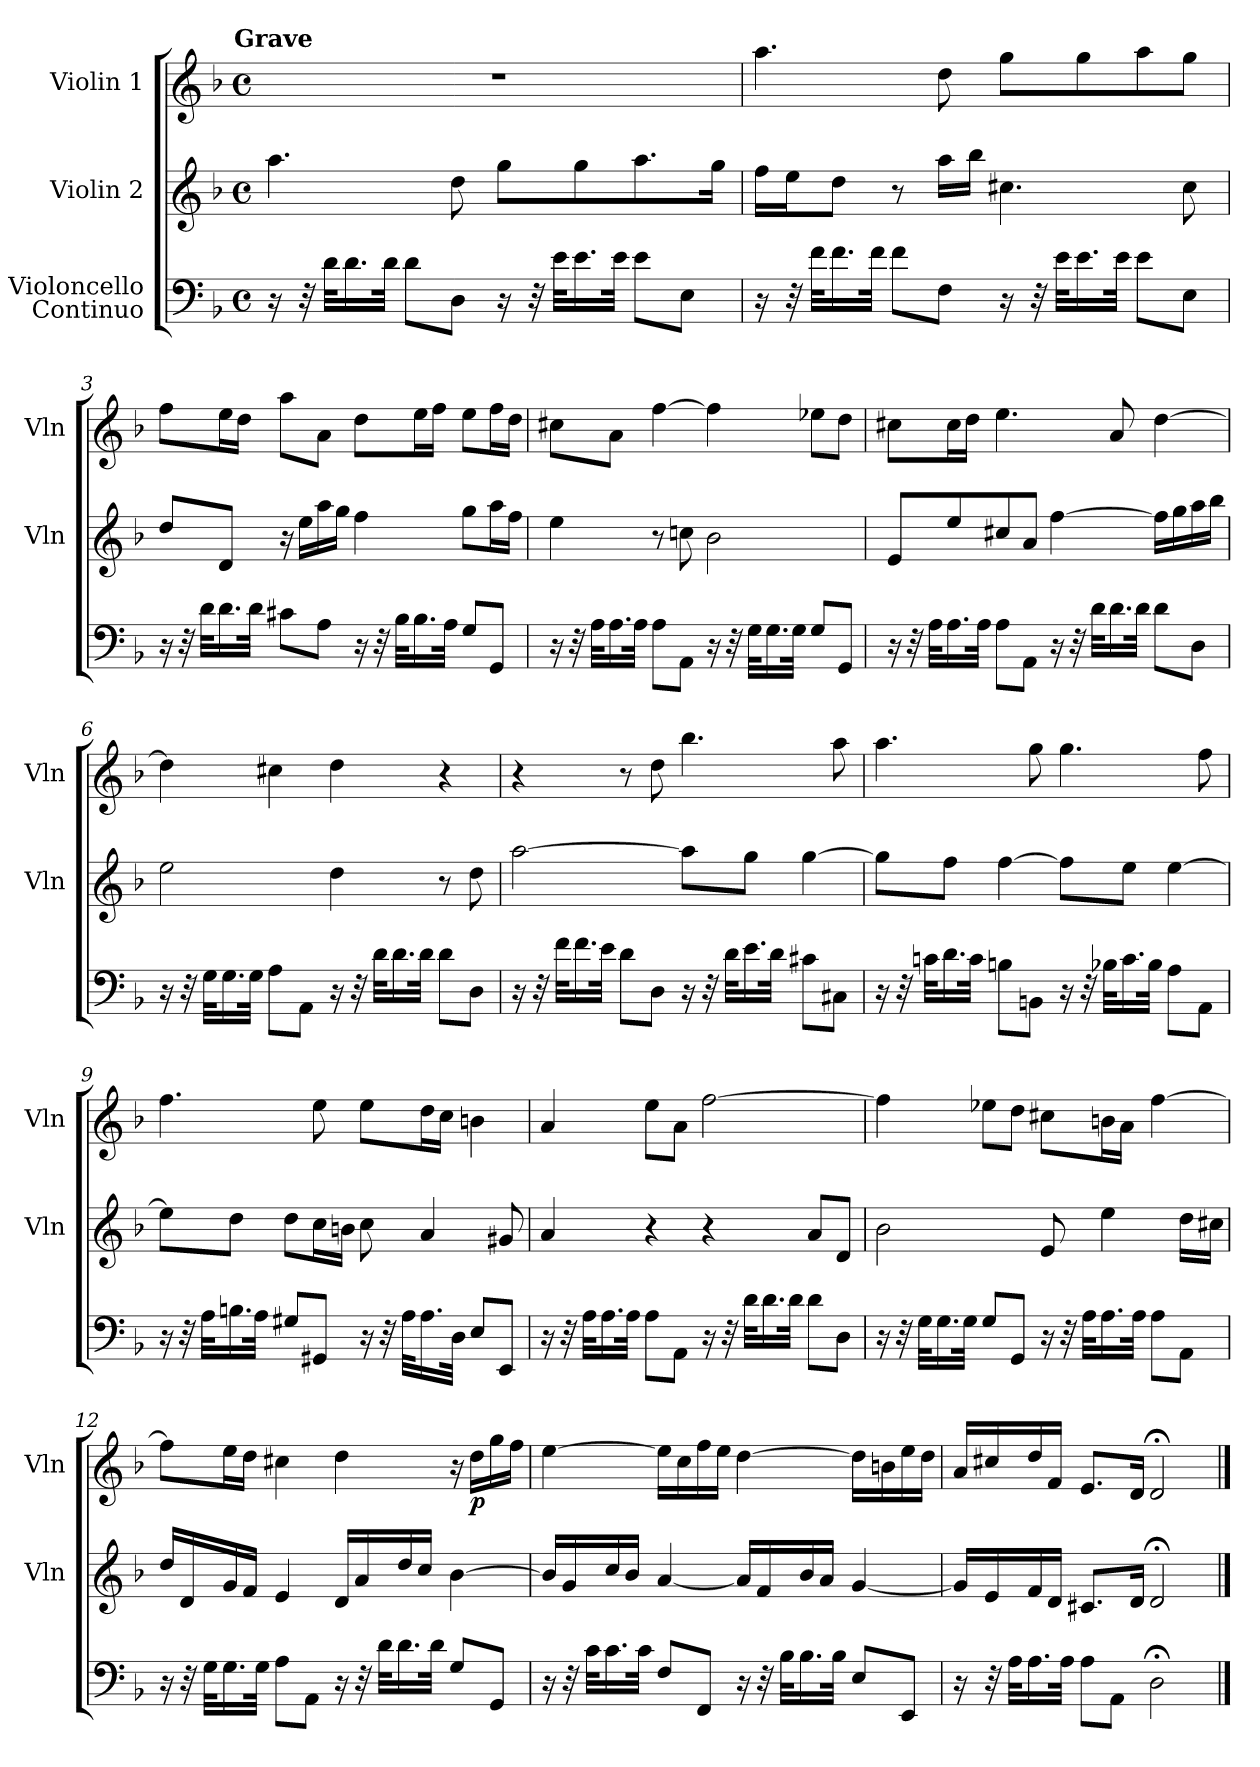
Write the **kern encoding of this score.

**kern	**kern	**kern	**dynam
*part3	*part2	*part1	*part1
*staff3	*staff2	*staff1	*staff1
*I"Violoncello\nContinuo	*I"Violin 2	*I"Violin 1	*
*	*I'Vln	*I'Vln	*
*clefF4	*clefG2	*clefG2	*
*k[b-]	*k[b-]	*k[b-]	*
*d:	*d:	*d:	*
!!LO:TX:omd:t=Grave
*M4/4	*M4/4	*M4/4	*
*met(c)	*met(c)	*met(c)	*
*MM32	*MM32	*MM32	*
=1	=1	=1	=1
16r	4.aa\	1r	.
32r	.	.	.
32d\KLL	.	.	.
16.d\	.	.	.
32d\JJk	.	.	.
8d\L	.	.	.
8D\J	8dd\	.	.
16r	8gg\L	.	.
32r	.	.	.
32e\KLL	.	.	.
16.e\	8gg\	.	.
32e\JJk	.	.	.
8e\L	8.aa\	.	.
8E\J	.	.	.
.	16gg\Jk	.	.
=2	=2	=2	=2
16r	16ff\LL	4.aa\	.
32r	16ee\J	.	.
32f\KLL	.	.	.
16.f\	8dd\J	.	.
32f\JJk	.	.	.
8f\L	8r	.	.
8F\J	16aa\LL	8dd\	.
.	16bb-\JJ	.	.
16r	4.cc#X\	8gg\L	.
32r	.	.	.
32e\KLL	.	.	.
16.e\	.	8gg\	.
32e\JJk	.	.	.
8e\L	.	8aa\	.
8E\J	8cc#\	8gg\J	.
=3	=3	=3	=3
16r	8dd/L	8ff\L	.
32r	.	.	.
32d\KLL	.	.	.
16.d\	8d/J	16ee\L	.
.	.	16dd\JJ	.
32d\JJk	.	.	.
8c#X\L	16r	8aa\L	.
.	16ee\LL	.	.
8A\J	16aa\	8a\J	.
.	16gg\JJ	.	.
16r	4ff\	8dd\L	.
32r	.	.	.
32B-\KLL	.	.	.
16.B-\	.	16ee\L	.
.	.	16ff\JJ	.
32A\JJk	.	.	.
8G/L	8gg\L	8ee\L	.
8GG/J	16aa\L	16ff\L	.
.	16ff\JJ	16dd\JJ	.
=4	=4	=4	=4
16r	4ee\	8cc#X\L	.
32r	.	.	.
32A\KLL	.	.	.
16.A\	.	8a\J	.
32A\JJk	.	.	.
8A\L	8r	[4ff\	.
8AA\J	8ccn\	.	.
16r	2b-\	4ff\]	.
32r	.	.	.
32G\KLL	.	.	.
16.G\	.	.	.
32G\JJk	.	.	.
8G/L	.	8ee-X\L	.
8GG/J	.	8dd\J	.
=5	=5	=5	=5
16r	8e/L	8cc#X\L	.
32r	.	.	.
32A\KLL	.	.	.
16.A\	8ee/	16cc#\L	.
.	.	16dd\JJ	.
32A\JJk	.	.	.
8A\L	8cc#X/	4.ee\	.
8AA\J	8a/J	.	.
16r	[4ff\	.	.
32r	.	.	.
32d\KLL	.	.	.
16.d\	.	8a/	.
32d\JJk	.	.	.
8d\L	16ff\LL]	[4dd\	.
.	16gg\	.	.
8D\J	16aa\	.	.
.	16bb-\JJ	.	.
=6	=6	=6	=6
16r	2ee\	4dd\]	.
32r	.	.	.
32G\KLL	.	.	.
16.G\	.	.	.
32G\JJk	.	.	.
8A\L	.	4cc#X\	.
8AA\J	.	.	.
16r	4dd\	4dd\	.
32r	.	.	.
32d\KLL	.	.	.
16.d\	.	.	.
32d\JJk	.	.	.
8d\L	8r	4r	.
8D\J	8dd\	.	.
=7	=7	=7	=7
16r	[2aa\	4r	.
32r	.	.	.
32f\KLL	.	.	.
16.f\	.	.	.
32e\JJk	.	.	.
8d\L	.	8r	.
8D\J	.	8dd\	.
16r	8aa\L]	4.bb-\	.
32r	.	.	.
32d\KLL	.	.	.
16.e\	8gg\J	.	.
32d\JJk	.	.	.
8c#X\L	[4gg\	.	.
8C#X\J	.	8aa\	.
=8	=8	=8	=8
16r	8gg\L]	4.aa\	.
32r	.	.	.
32cn\KLL	.	.	.
16.d\	8ff\J	.	.
32c\JJk	.	.	.
8Bn\L	[4ff\	.	.
8BBn\J	.	8gg\	.
16r	8ff\L]	4.gg\	.
32r	.	.	.
32B-X\KLL	.	.	.
16.c\	8ee\J	.	.
32B-\JJk	.	.	.
8A\L	[4ee\	.	.
8AA\J	.	8ff\	.
=9	=9	=9	=9
16r	8ee\L]	4.ff\	.
32r	.	.	.
32A\KLL	.	.	.
16.Bn\	8dd\J	.	.
32A\JJk	.	.	.
8G#X/L	8dd\L	.	.
8GG#X/J	16cc\L	8ee\	.
.	16bn\JJ	.	.
16r	8cc\	8ee\L	.
32r	.	.	.
32A\KLL	.	.	.
16.A\	4a/	16dd\L	.
.	.	16cc\JJ	.
32D\JJk	.	.	.
8E/L	.	4bn\	.
8EE/J	8g#X/	.	.
=10	=10	=10	=10
16r	4a/	4a/	.
32r	.	.	.
32A\KLL	.	.	.
16.A\	.	.	.
32A\JJk	.	.	.
8A\L	4r	8ee\L	.
8AA\J	.	8a\J	.
16r	4r	[2ff\	.
32r	.	.	.
32d\KLL	.	.	.
16.d\	.	.	.
32d\JJk	.	.	.
8d\L	8a/L	.	.
8D\J	8d/J	.	.
=11	=11	=11	=11
16r	2b-\	4ff\]	.
32r	.	.	.
32G\KLL	.	.	.
16.G\	.	.	.
32G\JJk	.	.	.
8G/L	.	8ee-X\L	.
8GG/J	.	8dd\J	.
16r	8e/	8cc#X\L	.
32r	.	.	.
32A\KLL	.	.	.
16.A\	4ee\	16bn\L	.
.	.	16a\JJ	.
32A\JJk	.	.	.
8A\L	.	[4ff\	.
8AA\J	16dd\LL	.	.
.	16cc#X\JJ	.	.
=12	=12	=12	=12
16r	16dd/LL	8ff\L]	.
32r	16d/	.	.
32G\KLL	.	.	.
16.G\	16g/	16ee\L	.
.	16f/JJ	16dd\JJ	.
32G\JJk	.	.	.
8A\L	4e/	4cc#X\	.
8AA\J	.	.	.
16r	16d/LL	4dd\	.
32r	16a/	.	.
32d\KLL	.	.	.
16.d\	16dd/	.	.
.	16cc/JJ	.	.
32d\JJk	.	.	.
8G/L	[4b-\	16r	.
.	.	16dd\LL	p
8GG/J	.	16gg\	.
.	.	16ff\JJ	.
=13	=13	=13	=13
16r	16b-/LL]	[4ee\	.
32r	16g/	.	.
32c\KLL	.	.	.
16.c\	16cc/	.	.
.	16b-/JJ	.	.
32c\JJk	.	.	.
8F/L	[4a/	16ee\LL]	.
.	.	16cc\	.
8FF/J	.	16ff\	.
.	.	16ee\JJ	.
16r	16a/LL]	[4dd\	.
32r	16f/	.	.
32B-\KLL	.	.	.
16.B-\	16b-/	.	.
.	16a/JJ	.	.
32B-\JJk	.	.	.
8E/L	[4g/	16dd\LL]	.
.	.	16bn\	.
8EE/J	.	16ee\	.
.	.	16dd\JJ	.
=14	=14	=14	=14
16r	16g/LL]	16a/LL	.
32r	16e/	16cc#X/	.
32A\KLL	.	.	.
16.A\	16f/	16dd/	.
.	16d/JJ	16f/JJ	.
32A\JJk	.	.	.
8A\L	8.c#X/L	8.e/L	.
8AA\J	.	.	.
.	16d/Jk	16d/Jk	.
2D;<\	2d;</	2d;</	.
==	==	==	==
*-	*-	*-	*-
